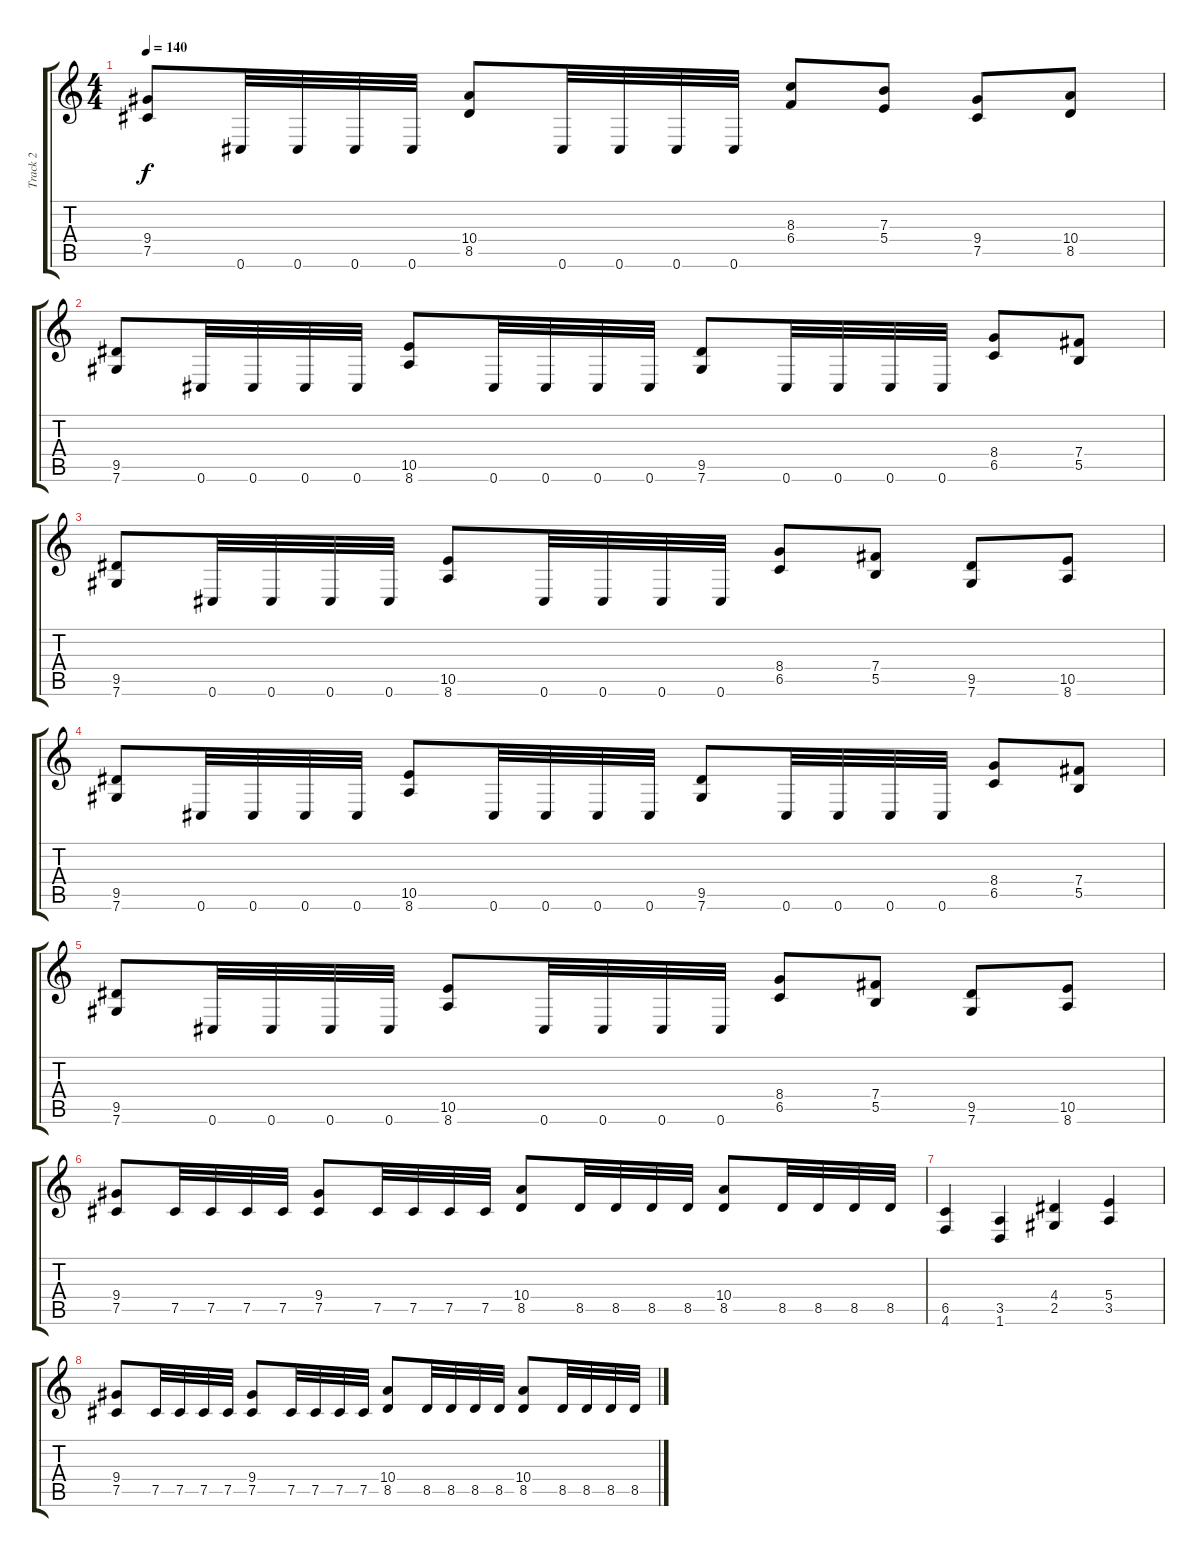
\track ("Track 2" "Track 2") {instrument distortionguitar}
\staff {score tabs}
\tuning (Db4 Ab3 E3 B2 Gb2 Db2) {hide}
\ts (4 4)
\tempo 140
\clef g2
\ks c
(9.4 7.5).8{dy f} 0.6.32 0.6.32 0.6.32 0.6.32 (10.4 8.5).8 0.6.32 0.6.32 0.6.32 0.6.32 (8.3 6.4).8 (7.3 5.4).8 (9.4 7.5).8 (10.4 8.5).8 |
(9.5 7.6).8 0.6.32 0.6.32 0.6.32 0.6.32 (10.5 8.6).8 0.6.32 0.6.32 0.6.32 0.6.32 (9.5 7.6).8 0.6.32 0.6.32 0.6.32 0.6.32 (8.4 6.5).8 (7.4 5.5).8 |
(9.5 7.6).8 0.6.32 0.6.32 0.6.32 0.6.32 (10.5 8.6).8 0.6.32 0.6.32 0.6.32 0.6.32 (8.4 6.5).8 (7.4 5.5).8 (9.5 7.6).8 (10.5 8.6).8 |
(9.5 7.6).8 0.6.32 0.6.32 0.6.32 0.6.32 (10.5 8.6).8 0.6.32 0.6.32 0.6.32 0.6.32 (9.5 7.6).8 0.6.32 0.6.32 0.6.32 0.6.32 (8.4 6.5).8 (7.4 5.5).8 |
(9.5 7.6).8 0.6.32 0.6.32 0.6.32 0.6.32 (10.5 8.6).8 0.6.32 0.6.32 0.6.32 0.6.32 (8.4 6.5).8 (7.4 5.5).8 (9.5 7.6).8 (10.5 8.6).8 |
(9.4 7.5).8 7.5.32 7.5.32 7.5.32 7.5.32 (9.4 7.5).8 7.5.32 7.5.32 7.5.32 7.5.32 (10.4 8.5).8 8.5.32 8.5.32 8.5.32 8.5.32 (10.4 8.5).8 8.5.32 8.5.32 8.5.32 8.5.32 |
(6.5 4.6).4 (3.5 1.6).4 (4.4 2.5).4 (5.4 3.5).4 |
(9.4 7.5).8 7.5.32 7.5.32 7.5.32 7.5.32 (9.4 7.5).8 7.5.32 7.5.32 7.5.32 7.5.32 (10.4 8.5).8 8.5.32 8.5.32 8.5.32 8.5.32 (10.4 8.5).8 8.5.32 8.5.32 8.5.32 8.5.32
